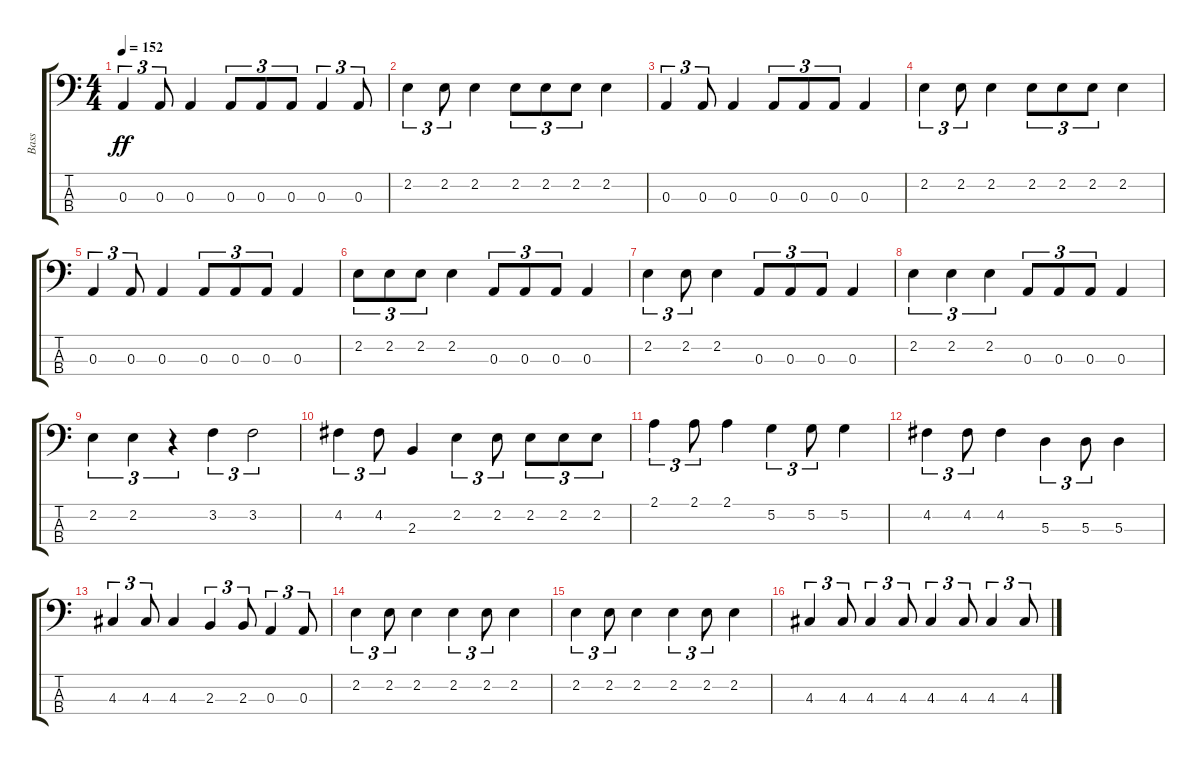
\track ("Bass" "Bass") {instrument electricbassfinger}
\staff {score tabs}
\tuning (G2 D2 A1 E1) {hide}
\ts (4 4)
\tempo 152
\clef f4
\ks c
0.3.4{tu (3 2) dy ff} 0.3.8{tu (3 2)} 0.3.4 0.3.8{tu (3 2)} 0.3.8{tu (3 2)} 0.3.8{tu (3 2)} 0.3.4{tu (3 2)} 0.3.8{tu (3 2)} |
2.2.4{tu (3 2)} 2.2.8{tu (3 2)} 2.2.4 2.2.8{tu (3 2)} 2.2.8{tu (3 2)} 2.2.8{tu (3 2)} 2.2.4 |
0.3.4{tu (3 2)} 0.3.8{tu (3 2)} 0.3.4 0.3.8{tu (3 2)} 0.3.8{tu (3 2)} 0.3.8{tu (3 2)} 0.3.4 |
2.2.4{tu (3 2)} 2.2.8{tu (3 2)} 2.2.4 2.2.8{tu (3 2)} 2.2.8{tu (3 2)} 2.2.8{tu (3 2)} 2.2.4 |
0.3.4{tu (3 2)} 0.3.8{tu (3 2)} 0.3.4 0.3.8{tu (3 2)} 0.3.8{tu (3 2)} 0.3.8{tu (3 2)} 0.3.4 |
2.2.8{tu (3 2)} 2.2.8{tu (3 2)} 2.2.8{tu (3 2)} 2.2.4 0.3.8{tu (3 2)} 0.3.8{tu (3 2)} 0.3.8{tu (3 2)} 0.3.4 |
2.2.4{tu (3 2)} 2.2.8{tu (3 2)} 2.2.4 0.3.8{tu (3 2)} 0.3.8{tu (3 2)} 0.3.8{tu (3 2)} 0.3.4 |
2.2.4{tu (3 2)} 2.2.4{tu (3 2)} 2.2.4{tu (3 2)} 0.3.8{tu (3 2)} 0.3.8{tu (3 2)} 0.3.8{tu (3 2)} 0.3.4 |
2.2.4{tu (3 2)} 2.2.4{tu (3 2)} r.4{tu (3 2)} 3.2.4{tu (3 2)} 3.2.2{tu (3 2)} |
4.2.4{tu (3 2)} 4.2.8{tu (3 2)} 2.3.4 2.2.4{tu (3 2)} 2.2.8{tu (3 2)} 2.2.8{tu (3 2)} 2.2.8{tu (3 2)} 2.2.8{tu (3 2)} |
2.1.4{tu (3 2)} 2.1.8{tu (3 2)} 2.1.4 5.2.4{tu (3 2)} 5.2.8{tu (3 2)} 5.2.4 |
4.2.4{tu (3 2)} 4.2.8{tu (3 2)} 4.2.4 5.3.4{tu (3 2)} 5.3.8{tu (3 2)} 5.3.4 |
4.3.4{tu (3 2)} 4.3.8{tu (3 2)} 4.3.4 2.3.4{tu (3 2)} 2.3.8{tu (3 2)} 0.3.4{tu (3 2)} 0.3.8{tu (3 2)} |
2.2.4{tu (3 2)} 2.2.8{tu (3 2)} 2.2.4 2.2.4{tu (3 2)} 2.2.8{tu (3 2)} 2.2.4 |
2.2.4{tu (3 2)} 2.2.8{tu (3 2)} 2.2.4 2.2.4{tu (3 2)} 2.2.8{tu (3 2)} 2.2.4 |
4.3.4{tu (3 2)} 4.3.8{tu (3 2)} 4.3.4{tu (3 2)} 4.3.8{tu (3 2)} 4.3.4{tu (3 2)} 4.3.8{tu (3 2)} 4.3.4{tu (3 2)} 4.3.8{tu (3 2)}
